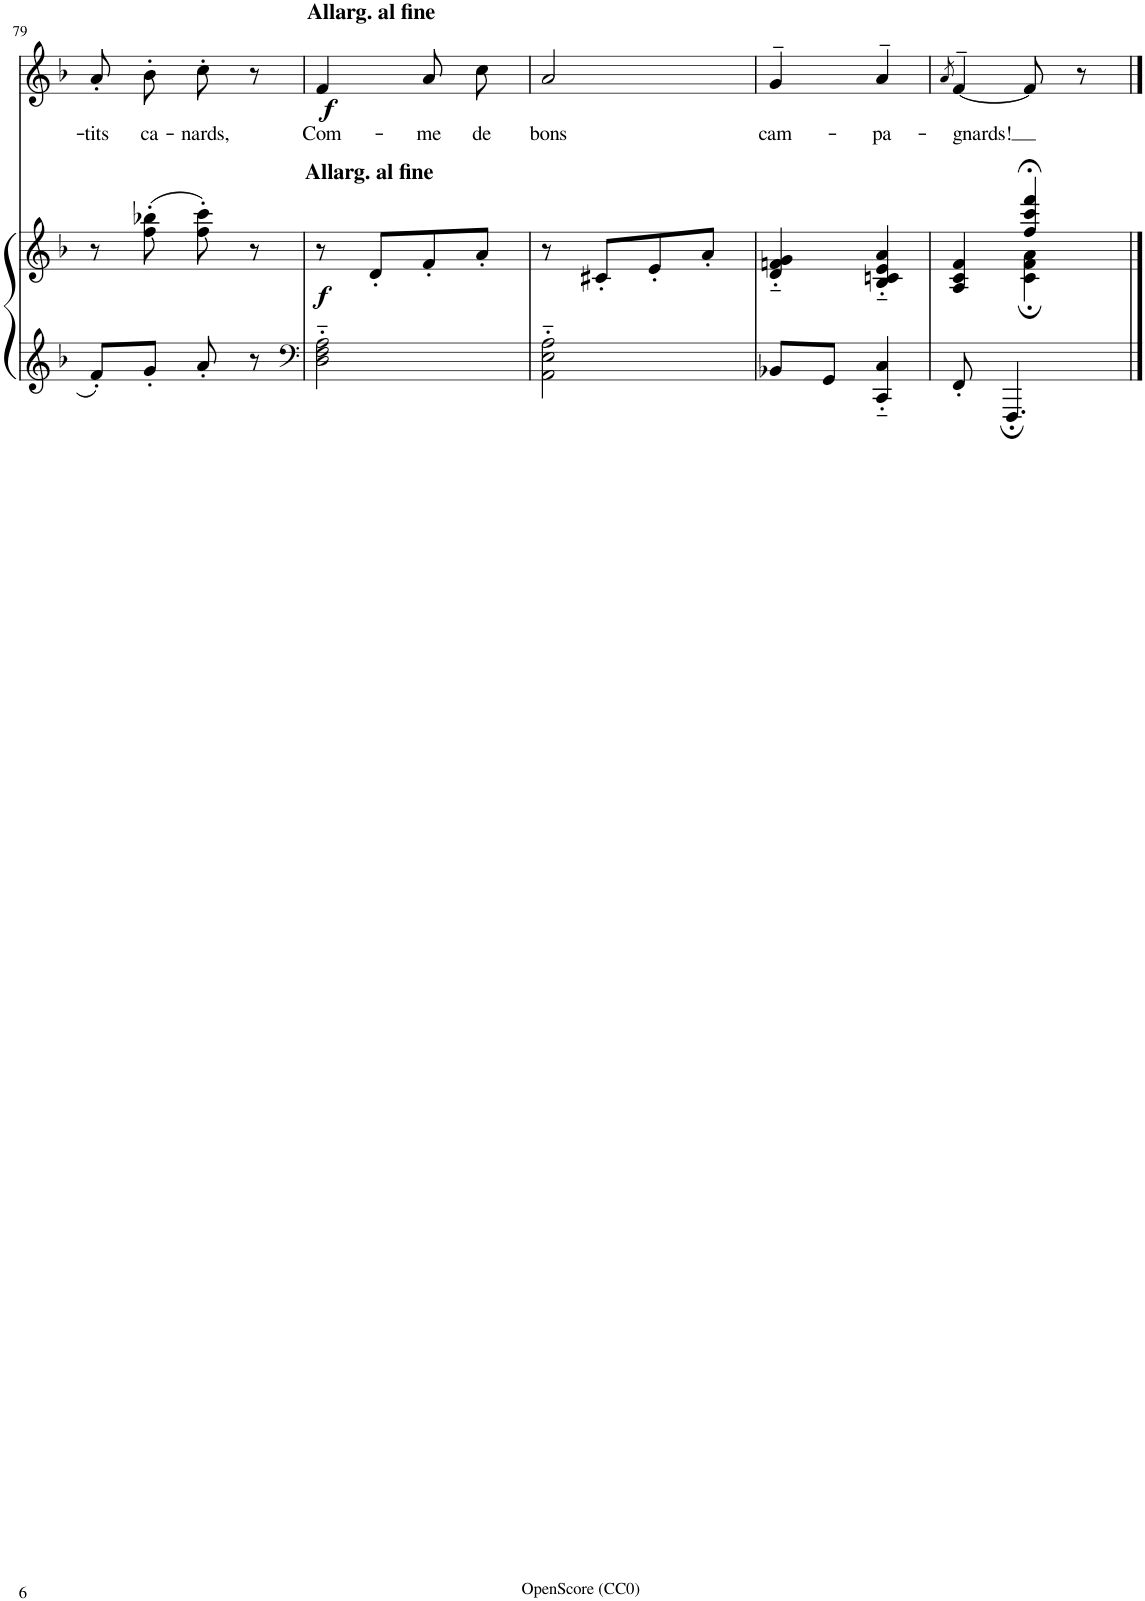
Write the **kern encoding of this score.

**kern	**kern	**dynam	**kern	**text	**dynam
*part2	*part2	*part2	*part1	*part1	*part1
*staff3	*staff2	*staff2/3	*staff1	*staff1	*staff1
*I"Piano	*	*	*I"Voice	*	*
*I'Pno	*	*	*	*	*
!!LO:PB:g=z
*clefG2	*clefG2	*	*clefG2	*	*
*k[b-]	*k[b-]	*	*k[b-]	*	*
*M2/4	*M2/4	*	*M2/4	*	*
=79	=79	=79	=79	=79	=79
!	!	!	!	!LO:LY:b	!
8f'/L	8r	.	8a'/L	-tits	.
!	!	!	!	!LO:LY:b	!
8g'/J	(8ff\' 8bb-X\'	.	8b-'/J	ca-	.
!	!	!	!	!LO:LY:b	!
8a'/	8ff\' 8ccc\')	.	8cc'\	-nards,	.
8r	8r	.	8r	.	.
=80	=80	=80	=80	=80	=80
*clefF4	*	*	*	*	*
!	!	!	!LO:TX:b:B:t=Allarg. al fine	!	!
!	!	!	!LO:TX:a:B:t=Allarg. al fine	!	!
!	!	!LO:DY:b	!	!LO:LY:b	!LO:DY:b
2D\'~ 2F\'~ 2A\'~	8r	f	4f/	Com-	f
.	8d'/L	.	.	.	.
!	!	!	!	!LO:LY:b	!
.	8f'/	.	8a\L	-me	.
!	!	!	!	!LO:LY:b	!
.	8a'/J	.	8cc\J	de	.
=81	=81	=81	=81	=81	=81
!	!	!	!	!LO:LY:b	!
2AA\'~ 2E\'~ 2A\'~	8r	.	2a/	bons	.
.	8c#X'/L	.	.	.	.
.	8e'/	.	.	.	.
.	8a'/J	.	.	.	.
=82	=82	=82	=82	=82	=82
!	!	!	!	!LO:LY:b	!
8BB-X/L	4d/'~ 4fn/'~ 4g/'~	.	4g~>/	cam-	.
8GG/J	.	.	.	.	.
!	!	!	!	!LO:LY:b	!
4CC/'~ 4C/'~	4B-/'~ 4cn/'~ 4e/'~ 4a/'~	.	4a~>/	-pa-	.
=83	=83	=83	=83	=83	=83
.	.	.	8qa/	.	.
*	*^	*	*	*	*
!	!	!	!	!	!LO:LY:b	!
8FF'/	4A/ 4c/ 4f/	4ryy	.	[4f~>/	-gnards!	.
4.FFF;/	.	.	.	.	.	.
.	4ff/;< 4ccc/;< 4fff/;<	4c\; 4f\; 4a\;	.	8f/]	.	.
.	.	.	.	8r	.	.
*	*v	*v	*	*	*	*
==	==	==	==	==	==
*-	*-	*-	*-	*-	*-
